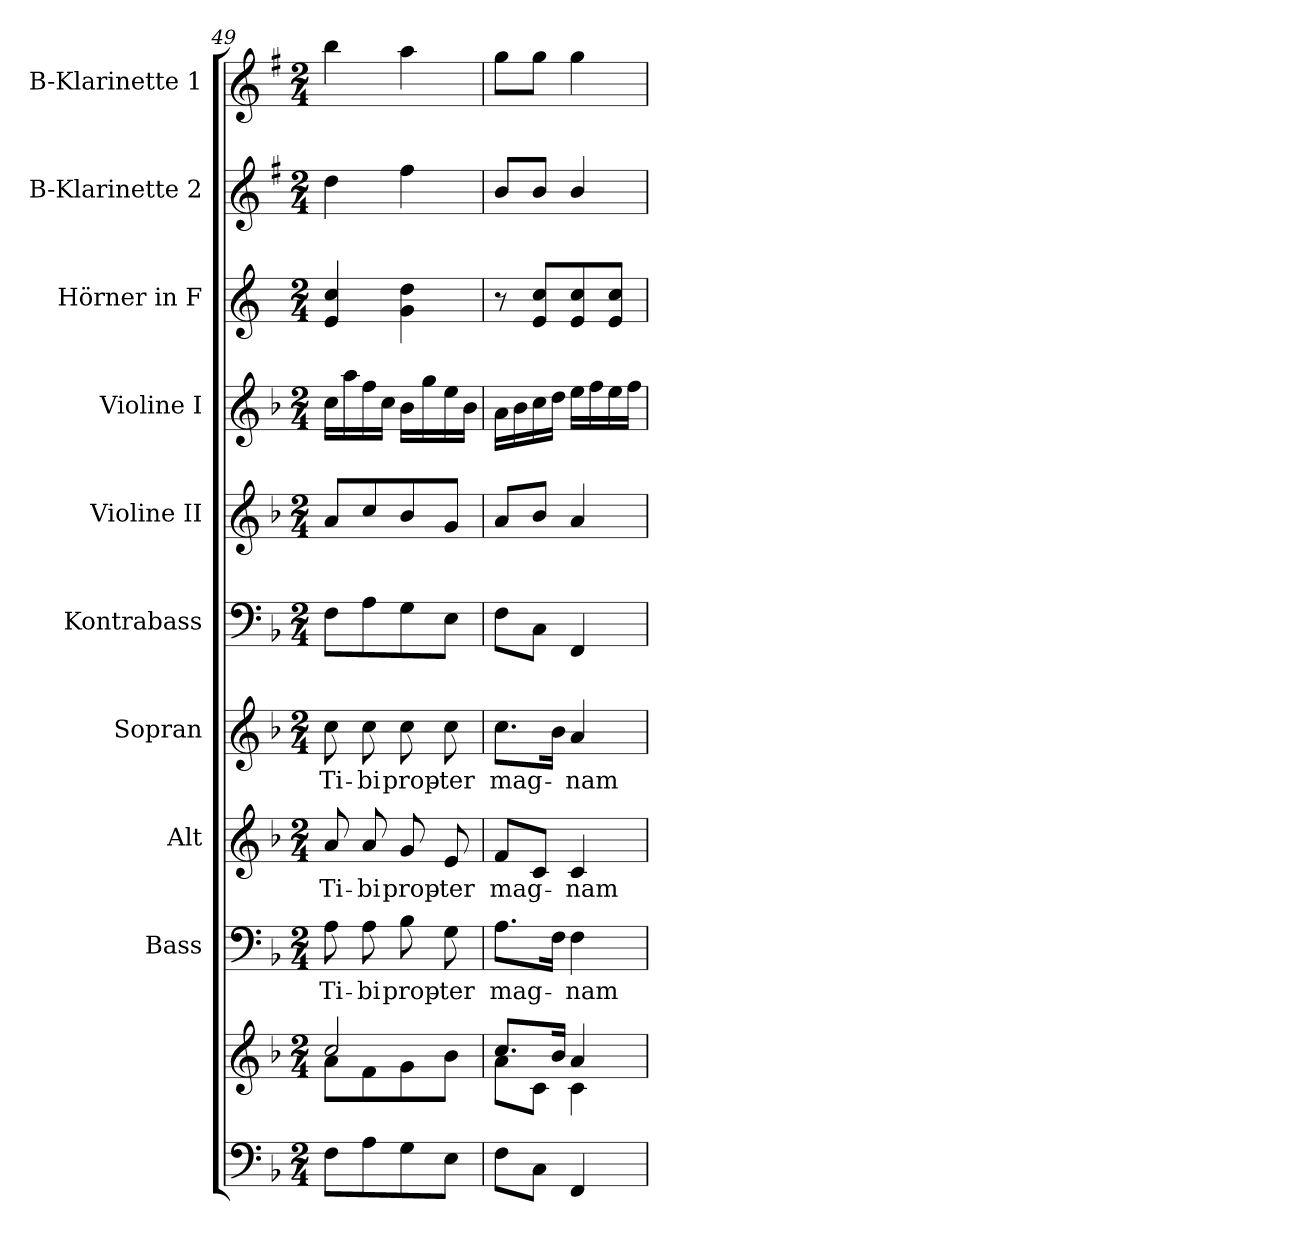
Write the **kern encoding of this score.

**kern	**kern	**kern	**text	**kern	**text	**kern	**text	**kern	**kern	**kern	**kern	**kern	**kern
*part10	*part10	*part9	*part9	*part8	*part8	*part7	*part7	*part6	*part5	*part4	*part3	*part2	*part1
*staff11	*staff10	*staff9	*staff9	*staff8	*staff8	*staff7	*staff7	*staff6	*staff5	*staff4	*staff3	*staff2	*staff1
*	*	*I"Bass	*	*I"Alt	*	*I"Sopran	*	*I"Kontrabass	*I"Violine II	*I"Violine I	*I"Hörner in F	*I"B-Klarinette 2	*I"B-Klarinette 1
*	*	*I'B.	*	*I'A.	*	*I'S.	*	*I'Kb.	*I'Vl. II	*I'Vl. I	*	*I'B Kl. 2	*I'B Kl. 1
*clefF4	*clefG2	*clefF4	*	*clefG2	*	*clefG2	*	*clefF4	*clefG2	*clefG2	*clefG2	*clefG2	*clefG2
*	*	*	*	*	*	*	*	*ITrd7c12	*	*	*ITrd4c7	*ITrd1c2	*ITrd1c2
*k[b-]	*k[b-]	*k[b-]	*	*k[b-]	*	*k[b-]	*	*k[b-]	*k[b-]	*k[b-]	*k[b-]	*k[b-]	*k[b-]
*F:	*F:	*F:	*	*F:	*	*F:	*	*F:	*F:	*F:	*F:	*F:	*F:
*M2/4	*M2/4	*M2/4	*	*M2/4	*	*M2/4	*	*M2/4	*M2/4	*M2/4	*M2/4	*M2/4	*M2/4
=49	=49	=49	=49	=49	=49	=49	=49	=49	=49	=49	=49	=49	=49
*	*^	*	*	*	*	*	*	*	*	*	*	*	*
!	!	!	!	!LO:LY:b	!	!LO:LY:b	!	!LO:LY:b	!	!	!	!	!	!
8F\L	2cc/	8a\L	8A\	Ti-	8a/	Ti-	8cc\	Ti-	8FF\L	8a/L	16cc\LL	4A/ 4f/	4cc\	4aa\
.	.	.	.	.	.	.	.	.	.	.	16aa\	.	.	.
!	!	!	!	!LO:LY:b	!	!LO:LY:b	!	!LO:LY:b	!	!	!	!	!	!
8A\	.	8f\	8A\	-bi	8a/	-bi	8cc\	-bi	8AA\	8cc/	16ff\	.	.	.
.	.	.	.	.	.	.	.	.	.	.	16cc\JJ	.	.	.
!	!	!	!	!LO:LY:b	!	!LO:LY:b	!	!LO:LY:b	!	!	!	!	!	!
8G\	.	8g\	8B-\	prop-	8g/	prop-	8cc\	prop-	8GG\	8b-/	16b-\LL	4c\ 4g\	4ee\	4gg\
.	.	.	.	.	.	.	.	.	.	.	16gg\	.	.	.
!	!	!	!	!LO:LY:b	!	!LO:LY:b	!	!LO:LY:b	!	!	!	!	!	!
8E\J	.	8b-\J	8G\	-ter	8e/	-ter	8cc\	-ter	8EE\J	8g/J	16ee\	.	.	.
.	.	.	.	.	.	.	.	.	.	.	16b-\JJ	.	.	.
!!LO:PB:g=z
=50	=50	=50	=50	=50	=50	=50	=50	=50	=50	=50	=50	=50	=50	=50
!	!	!	!	!LO:LY:b	!	!LO:LY:b	!	!LO:LY:b	!	!	!	!	!	!
8F\L	8.cc/L	8a\L	8.A\L	mag-	8f/L	mag-	8.cc\L	mag-	8FF\L	8a/L	16a\LL	8r	8a/L	8ff\L
.	.	.	.	.	.	.	.	.	.	.	16b-\	.	.	.
8C\J	.	8c\J	.	.	8c/J	.	.	.	8CC\J	8b-/J	16cc\	8A/ 8f/L	8a/J	8ff\J
.	16b-/Jk	.	16F\Jk	.	.	.	16b-\Jk	.	.	.	16dd\JJ	.	.	.
!	!	!	!	!LO:LY:b	!	!LO:LY:b	!	!LO:LY:b	!	!	!	!	!	!
4FF/	4a/	4c\	4F\	-nam	4c/	-nam	4a/	-nam	4FFF/	4a/	16ee\LL	8A/ 8f/	4a/	4ff\
.	.	.	.	.	.	.	.	.	.	.	16ff\	.	.	.
.	.	.	.	.	.	.	.	.	.	.	16ee\	8A/ 8f/J	.	.
.	.	.	.	.	.	.	.	.	.	.	16ff\JJ	.	.	.
*	*v	*v	*	*	*	*	*	*	*	*	*	*	*	*
=	=	=	=	=	=	=	=	=	=	=	=	=	=
*-	*-	*-	*-	*-	*-	*-	*-	*-	*-	*-	*-	*-	*-
